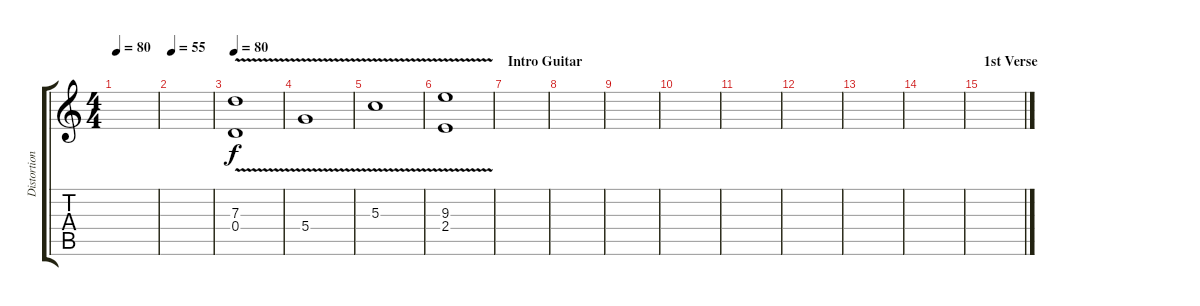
\track ("Distortion guitar" "Distortion") {instrument distortionguitar}
\staff {score tabs}
\tuning (E4 B3 G3 D3 A2 E2) {hide}
\ts (4 4)
\tempo 80
\tempo 55
\tempo 80
\clef g2
\ks c
|
\tempo 55
|
\tempo 80
(7.3{v} 0.4{v}).1 |
5.4{v}.1 |
5.3{v}.1 |
(9.3{v} 2.4{v}).1 |
\section ("" "Intro Guitar")
|
|
|
|
|
|
|
|
\section ("" "1st Verse")
